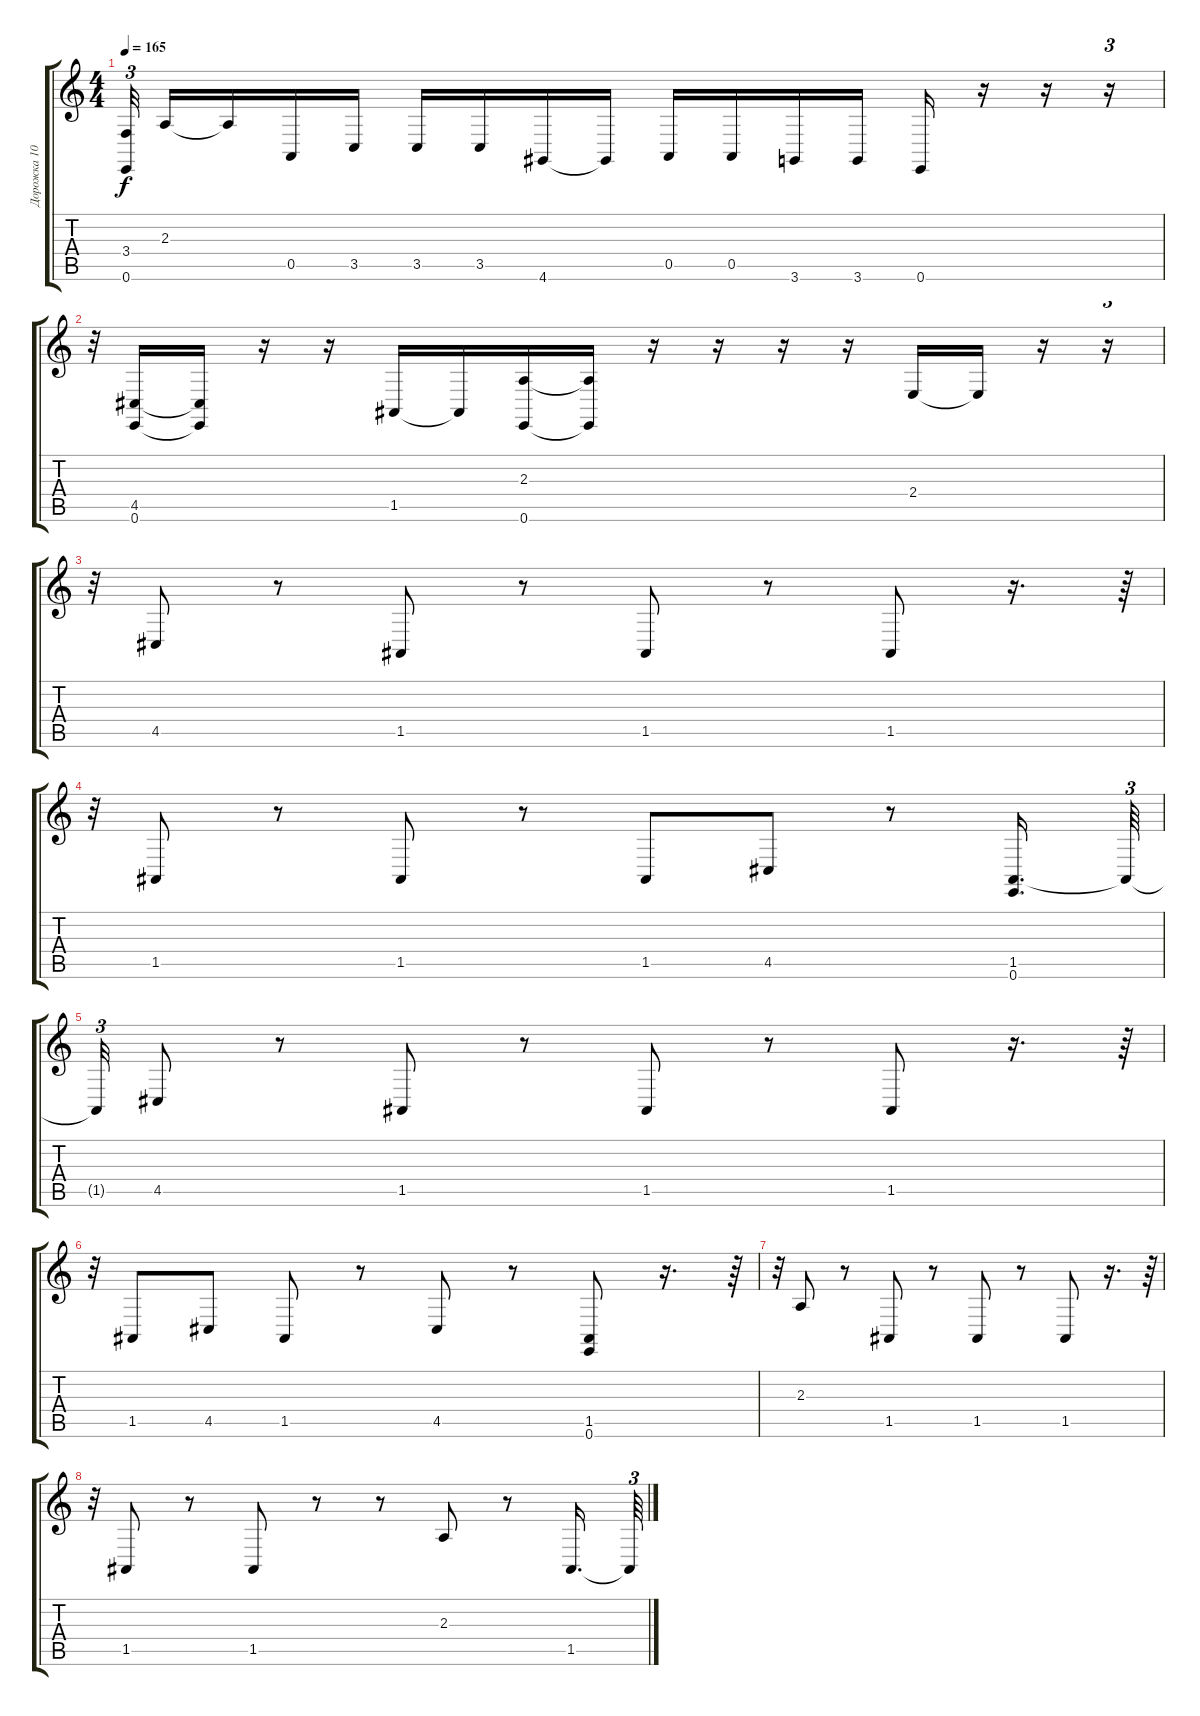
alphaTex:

\track ("Дорожка 10" "Дорожка 10") {instrument brightacousticpiano}
\staff {score tabs}
\tuning (E4 B3 G3 D3 A2 E2) {hide}
\ts (4 4)
\tempo 165
\clef g2
\ks c
(3.4{t} 0.6{t}).32{tu (3 2) dy f beam splitsecondary} 2.3.16 2.3{t}.16 0.5.16 3.5.16 3.5.16 3.5.16 4.6.16 4.6{t}.16 0.5.16 0.5.16 3.6.16 3.6.16 0.6.16 r.16 r.16 r.16{tu (3 2)} |
r.32{tu (3 2)} (4.5 0.6).16 (4.5{t} 0.6{t}).16 r.16 r.16 1.5.16 1.5{t}.16 (2.3 0.6).16 (2.3{t} 0.6{t}).16 r.16 r.16 r.16 r.16 2.4.16 2.4{t}.16 r.16 r.16{tu (3 2)} |
r.32{tu (3 2)} 4.5.8 r.8 1.5.8 r.8 1.5.8 r.8 1.5.8 r.16{d} r.64{tu (3 2)} |
r.32{tu (3 2)} 1.5.8 r.8 1.5.8 r.8 1.5.8 4.5.8 r.8 (1.5 0.6).16{d} 1.5{t}.64{tu (3 2)} |
1.5{t}.32{tu (3 2)} 4.5.8 r.8 1.5.8 r.8 1.5.8 r.8 1.5.8 r.16{d} r.64{tu (3 2)} |
r.32{tu (3 2)} 1.5.8 4.5.8 1.5.8 r.8 4.5.8 r.8 (1.5 0.6).8 r.16{d} r.64{tu (3 2)} |
r.32{tu (3 2)} 2.3.8 r.8 1.5.8 r.8 1.5.8 r.8 1.5.8 r.16{d} r.64{tu (3 2)} |
r.32{tu (3 2)} 1.5.8 r.8 1.5.8 r.8 r.8 2.3.8 r.8 1.5.16{d} 1.5{t}.64{tu (3 2)}
